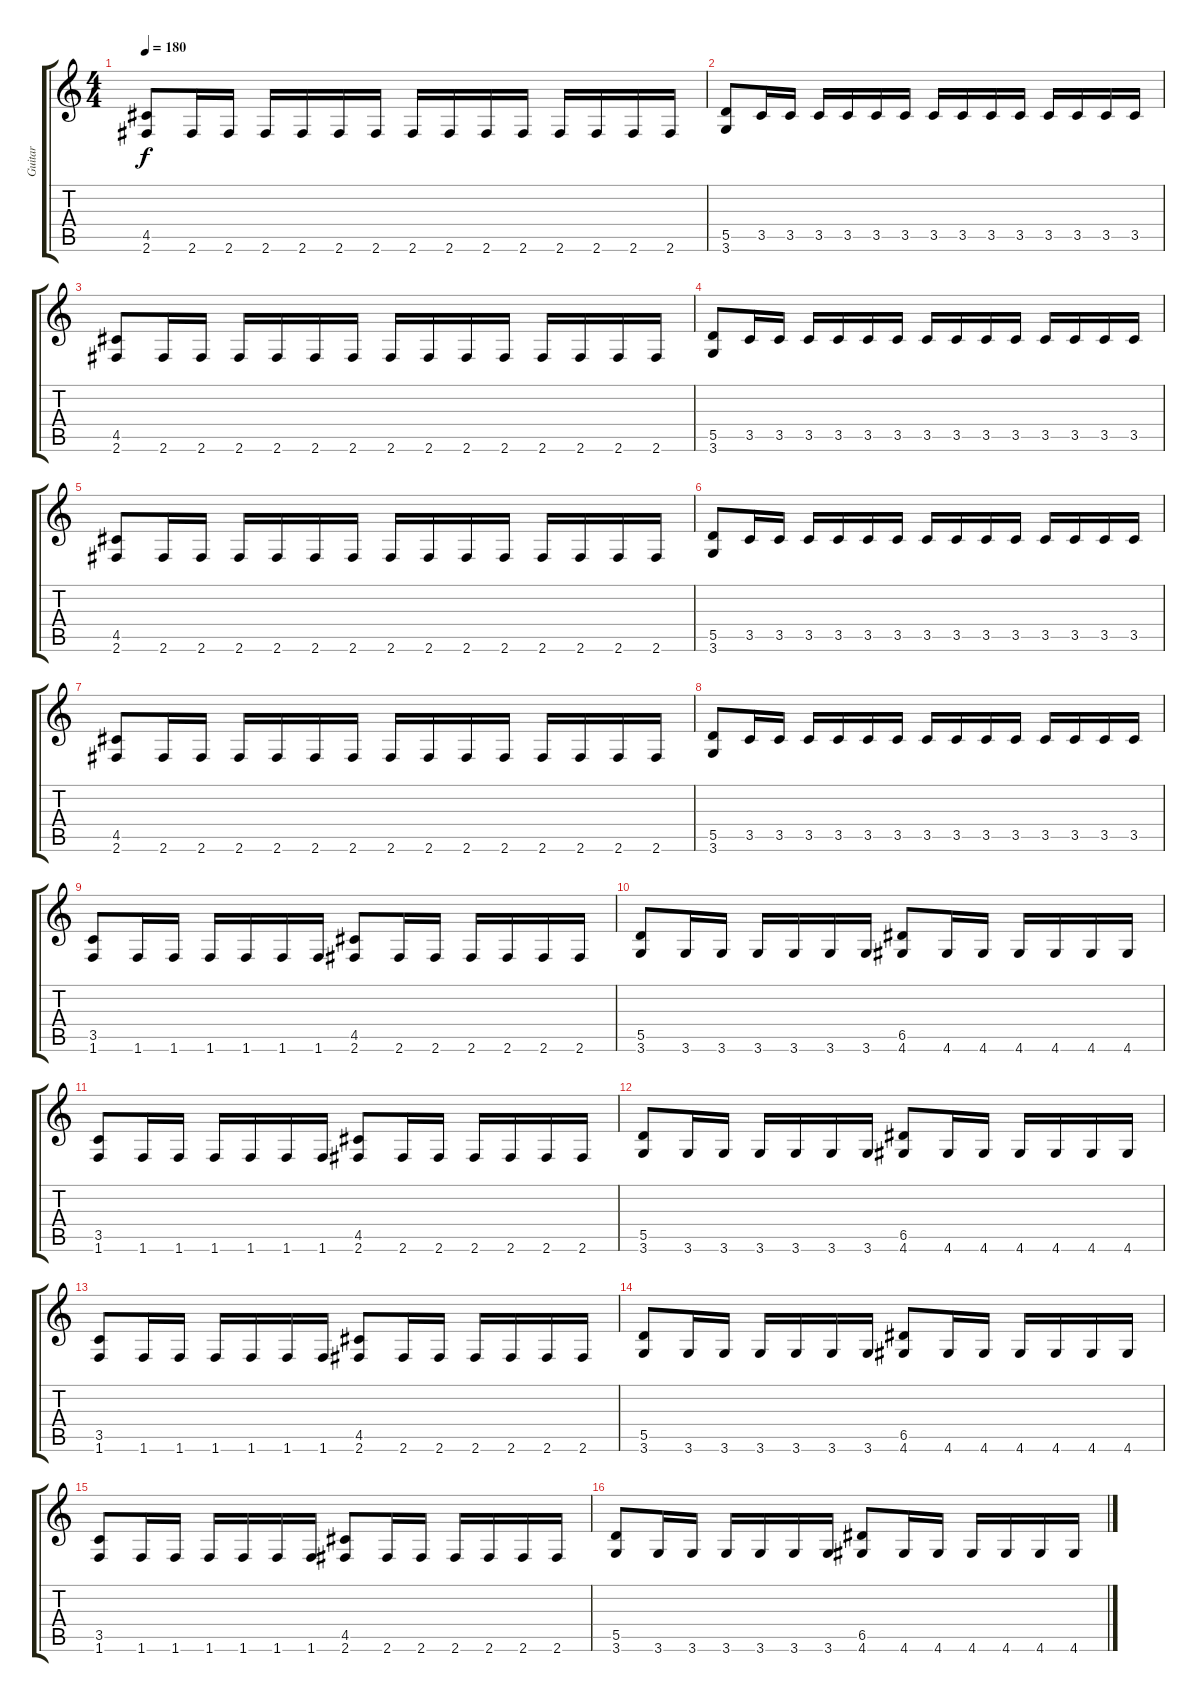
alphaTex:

\track ("Guitar" "Guitar") {instrument distortionguitar}
\staff {score tabs}
\tuning (E4 B3 G3 D3 A2 E2) {hide}
\ts (4 4)
\tempo 180
\clef g2
\ks c
(4.5 2.6).8{dy f} 2.6.16 2.6.16 2.6.16 2.6.16 2.6.16 2.6.16 2.6.16 2.6.16 2.6.16 2.6.16 2.6.16 2.6.16 2.6.16 2.6.16 |
(5.5 3.6).8 3.5.16 3.5.16 3.5.16 3.5.16 3.5.16 3.5.16 3.5.16 3.5.16 3.5.16 3.5.16 3.5.16 3.5.16 3.5.16 3.5.16 |
(4.5 2.6).8 2.6.16 2.6.16 2.6.16 2.6.16 2.6.16 2.6.16 2.6.16 2.6.16 2.6.16 2.6.16 2.6.16 2.6.16 2.6.16 2.6.16 |
(5.5 3.6).8 3.5.16 3.5.16 3.5.16 3.5.16 3.5.16 3.5.16 3.5.16 3.5.16 3.5.16 3.5.16 3.5.16 3.5.16 3.5.16 3.5.16 |
(4.5 2.6).8 2.6.16 2.6.16 2.6.16 2.6.16 2.6.16 2.6.16 2.6.16 2.6.16 2.6.16 2.6.16 2.6.16 2.6.16 2.6.16 2.6.16 |
(5.5 3.6).8 3.5.16 3.5.16 3.5.16 3.5.16 3.5.16 3.5.16 3.5.16 3.5.16 3.5.16 3.5.16 3.5.16 3.5.16 3.5.16 3.5.16 |
(4.5 2.6).8 2.6.16 2.6.16 2.6.16 2.6.16 2.6.16 2.6.16 2.6.16 2.6.16 2.6.16 2.6.16 2.6.16 2.6.16 2.6.16 2.6.16 |
(5.5 3.6).8 3.5.16 3.5.16 3.5.16 3.5.16 3.5.16 3.5.16 3.5.16 3.5.16 3.5.16 3.5.16 3.5.16 3.5.16 3.5.16 3.5.16 |
(3.5 1.6).8 1.6.16 1.6.16 1.6.16 1.6.16 1.6.16 1.6.16 (4.5 2.6).8 2.6.16 2.6.16 2.6.16 2.6.16 2.6.16 2.6.16 |
(5.5 3.6).8 3.6.16 3.6.16 3.6.16 3.6.16 3.6.16 3.6.16 (6.5 4.6).8 4.6.16 4.6.16 4.6.16 4.6.16 4.6.16 4.6.16 |
(3.5 1.6).8 1.6.16 1.6.16 1.6.16 1.6.16 1.6.16 1.6.16 (4.5 2.6).8 2.6.16 2.6.16 2.6.16 2.6.16 2.6.16 2.6.16 |
(5.5 3.6).8 3.6.16 3.6.16 3.6.16 3.6.16 3.6.16 3.6.16 (6.5 4.6).8 4.6.16 4.6.16 4.6.16 4.6.16 4.6.16 4.6.16 |
(3.5 1.6).8 1.6.16 1.6.16 1.6.16 1.6.16 1.6.16 1.6.16 (4.5 2.6).8 2.6.16 2.6.16 2.6.16 2.6.16 2.6.16 2.6.16 |
(5.5 3.6).8 3.6.16 3.6.16 3.6.16 3.6.16 3.6.16 3.6.16 (6.5 4.6).8 4.6.16 4.6.16 4.6.16 4.6.16 4.6.16 4.6.16 |
(3.5 1.6).8 1.6.16 1.6.16 1.6.16 1.6.16 1.6.16 1.6.16 (4.5 2.6).8 2.6.16 2.6.16 2.6.16 2.6.16 2.6.16 2.6.16 |
(5.5 3.6).8 3.6.16 3.6.16 3.6.16 3.6.16 3.6.16 3.6.16 (6.5 4.6).8 4.6.16 4.6.16 4.6.16 4.6.16 4.6.16 4.6.16
